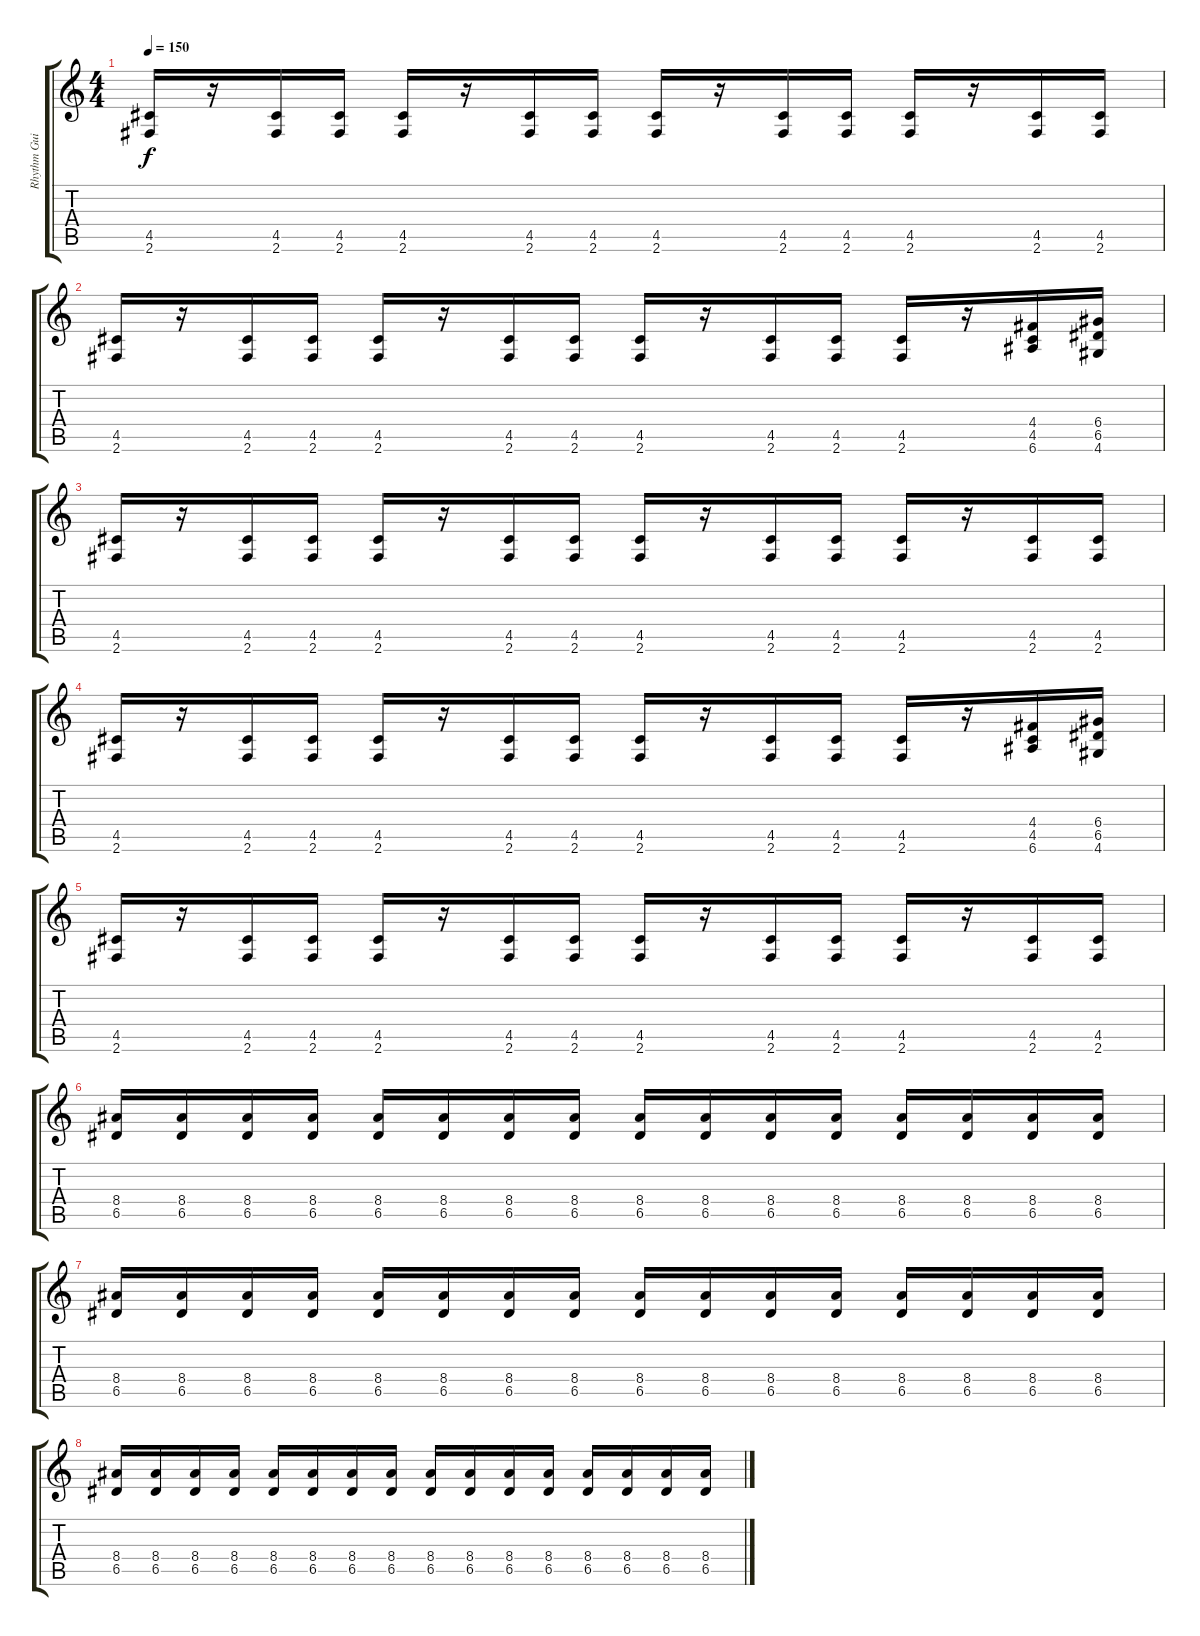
\track ("Rhythm Guitar" "Rhythm Gui") {instrument distortionguitar}
\staff {score tabs}
\tuning (E4 B3 G3 D3 A2 E2) {hide}
\ts (4 4)
\tempo 150
\clef g2
\ks c
(4.5 2.6).16{dy f} r.16 (4.5 2.6).16 (4.5 2.6).16 (4.5 2.6).16 r.16 (4.5 2.6).16 (4.5 2.6).16 (4.5 2.6).16 r.16 (4.5 2.6).16 (4.5 2.6).16 (4.5 2.6).16 r.16 (4.5 2.6).16 (4.5 2.6).16 |
(4.5 2.6).16 r.16 (4.5 2.6).16 (4.5 2.6).16 (4.5 2.6).16 r.16 (4.5 2.6).16 (4.5 2.6).16 (4.5 2.6).16 r.16 (4.5 2.6).16 (4.5 2.6).16 (4.5 2.6).16 r.16 (4.4 4.5 6.6).16 (6.4 6.5 4.6).16 |
(4.5 2.6).16 r.16 (4.5 2.6).16 (4.5 2.6).16 (4.5 2.6).16 r.16 (4.5 2.6).16 (4.5 2.6).16 (4.5 2.6).16 r.16 (4.5 2.6).16 (4.5 2.6).16 (4.5 2.6).16 r.16 (4.5 2.6).16 (4.5 2.6).16 |
(4.5 2.6).16 r.16 (4.5 2.6).16 (4.5 2.6).16 (4.5 2.6).16 r.16 (4.5 2.6).16 (4.5 2.6).16 (4.5 2.6).16 r.16 (4.5 2.6).16 (4.5 2.6).16 (4.5 2.6).16 r.16 (4.4 4.5 6.6).16 (6.4 6.5 4.6).16 |
(4.5 2.6).16 r.16 (4.5 2.6).16 (4.5 2.6).16 (4.5 2.6).16 r.16 (4.5 2.6).16 (4.5 2.6).16 (4.5 2.6).16 r.16 (4.5 2.6).16 (4.5 2.6).16 (4.5 2.6).16 r.16 (4.5 2.6).16 (4.5 2.6).16 |
(8.4 6.5).16 (8.4 6.5).16 (8.4 6.5).16 (8.4 6.5).16 (8.4 6.5).16 (8.4 6.5).16 (8.4 6.5).16 (8.4 6.5).16 (8.4 6.5).16 (8.4 6.5).16 (8.4 6.5).16 (8.4 6.5).16 (8.4 6.5).16 (8.4 6.5).16 (8.4 6.5).16 (8.4 6.5).16 |
(8.4 6.5).16 (8.4 6.5).16 (8.4 6.5).16 (8.4 6.5).16 (8.4 6.5).16 (8.4 6.5).16 (8.4 6.5).16 (8.4 6.5).16 (8.4 6.5).16 (8.4 6.5).16 (8.4 6.5).16 (8.4 6.5).16 (8.4 6.5).16 (8.4 6.5).16 (8.4 6.5).16 (8.4 6.5).16 |
(8.4 6.5).16 (8.4 6.5).16 (8.4 6.5).16 (8.4 6.5).16 (8.4 6.5).16 (8.4 6.5).16 (8.4 6.5).16 (8.4 6.5).16 (8.4 6.5).16 (8.4 6.5).16 (8.4 6.5).16 (8.4 6.5).16 (8.4 6.5).16 (8.4 6.5).16 (8.4 6.5).16 (8.4 6.5).16
